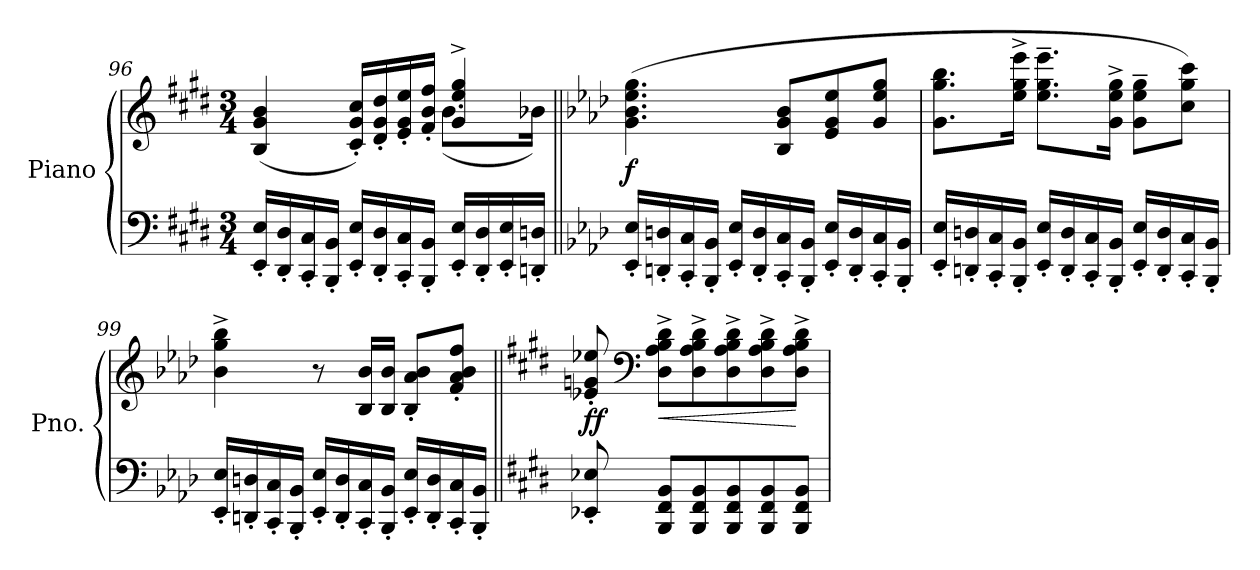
**kern	**kern	**dynam
*part1	*part1	*part1
*staff2	*staff1	*staff1/2
*I"Piano	*	*
*I'Pno.	*	*
*clefF4	*clefG2	*
*k[f#c#g#d#]	*k[f#c#g#d#]	*
*M3/4	*M3/4	*
=96	=96	=96
*	*^	*
16EE/' 16E/'LL	(>4B/ 4g#/ 4b/	2ryy	.
16DD#/' 16D#/'	.	.	.
16CC#/' 16C#/'	.	.	.
16BBB/' 16BB/'JJ	.	.	.
16EE/' 16E/'LL	16c#/' 16g#/' 16cc#/'LL)	.	.
16DD#/' 16D#/'	16d#/' 16g#/' 16dd#/'	.	.
16CC#/' 16C#/'	16e/' 16g#/' 16ee/'	.	.
16BBB/' 16BB/'JJ	16f#/' 16b/' 16ff#/'JJ	.	.
16EE/' 16E/'LL	4g#/^ 4ee/^ 4gg#/^	(>8.b\L	.
16DD#/' 16D#/'	.	.	.
16EE/' 16E/'	.	.	.
16DDn/' 16Dn/'JJ	.	16b-X\Jk)	.
*	*v	*v	*
!!LO:PB:g=z
=97||	=97||	=97||
*k[b-e-a-d-]	*k[b-e-a-d-]	*
*	*^	*
!	!	!	!LO:DY:b
*	*v	*v	*
16EE-/' 16E-/'LL	(4.g\ 4.b-\ 4.ee-\ 4.gg\	f
16DDn/' 16Dn/'	.	.
16CC/' 16C/'	.	.
16BBB-/' 16BB-/'JJ	.	.
16EE-/' 16E-/'LL	.	.
16DD/' 16D/'	.	.
!	!	!LO:DY:b
16CC/' 16C/'	8B-/ 8g/ 8b-/L	other-dynamics
16BBB-/' 16BB-/'JJ	.	.
16EE-/' 16E-/'LL	8e-/ 8g/ 8ee-/	.
16DD/' 16D/'	.	.
16CC/' 16C/'	8g/ 8ee-/ 8gg/J	.
16BBB-/' 16BB-/'JJ	.	.
!!LO:LB:g=z
=98	=98	=98
16EE-/' 16E-/'LL	8.g\ 8.gg\ 8.bb-\L	.
16DDn/' 16Dn/'	.	.
16CC/' 16C/'	.	.
16BBB-/' 16BB-/'JJ	16ee-\^ 16gg\^ 16eee-\^Jk	.
16EE-/' 16E-/'LL	8.ee-\~ 8.gg\~ 8.eee-\~L	.
16DD/' 16D/'	.	.
16CC/' 16C/'	.	.
16BBB-/' 16BB-/'JJ	16g\^ 16ee-\^ 16gg\^Jk	.
16EE-/' 16E-/'LL	8g\~ 8ee-\~ 8gg\~L	.
16DD/' 16D/'	.	.
16CC/' 16C/'	8cc\ 8gg\ 8ccc\J)	.
16BBB-/' 16BB-/'JJ	.	.
=99	=99	=99
16EE-/' 16E-/'LL	4b-\^ 4gg\^ 4bb-\^	.
16DDn/' 16Dn/'	.	.
16CC/' 16C/'	.	.
16BBB-/' 16BB-/'JJ	.	.
16EE-/' 16E-/'LL	8r	.
16DD/' 16D/'	.	.
16CC/' 16C/'	16B-/ 16b-/LL	.
16BBB-/' 16BB-/'JJ	16B-/ 16b-/JJ	.
16EE-/' 16E-/'LL	8B-/' 8a-/' 8b-/'L	.
16DD/' 16D/'	.	.
16CC/' 16C/'	8f/' 8a-/' 8b-/' 8ff/'J	.
16BBB-/' 16BB-/'JJ	.	.
!!LO:LB:g=z
=100||	=100||	=100||
*k[f#c#g#d#]	*k[f#c#g#d#]	*
!	!	!LO:DY:b
8EE-X/' 8E-X/'	8e-X/' 8gn/' 8ee-X/'	ff
*	*clefF4	*
!	!	!LO:HP:b
8BBB/ 8FF#/ 8BB/L	8D#\^ 8A\^ 8B\^ 8d#\^L	<
8BBB/ 8FF#/ 8BB/	8D#\^ 8A\^ 8B\^ 8d#\^	.
8BBB/ 8FF#/ 8BB/	8D#\^ 8A\^ 8B\^ 8d#\^	.
8BBB/ 8FF#/ 8BB/	8D#\^ 8A\^ 8B\^ 8d#\^	.
8BBB/ 8FF#/ 8BB/J	8D#\^ 8A\^ 8B\^ 8d#\^J	[
=	=	=
*-	*-	*-
